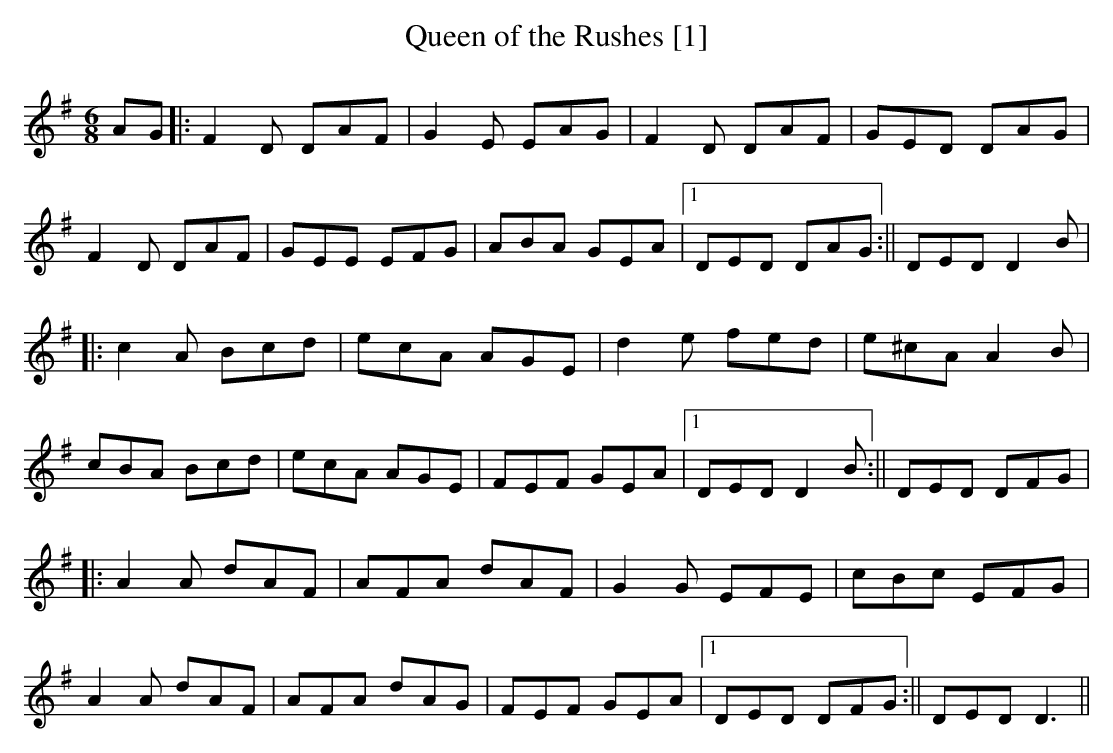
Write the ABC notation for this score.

X:1
T:Queen of the Rushes [1]
M:6/8
L:1/8
K:Dmix
AG ||: F2 D DAF | G2 E EAG | F2 D DAF | GED DAG |
F2 D DAF | GEE EFG | ABA GEA |1 DED DAG :|| 2 DED D2 B |
||: c2 A Bcd | ecA AGE | d2 e fed | e^cA A2 B |
cBA Bcd | ecA AGE | FEF GEA |1 DED D2 B :|| 2 DED DFG |
||: A2 A dAF | AFA dAF | G2 G EFE | cBc EFG |
A2 A dAF | AFA dAG | FEF GEA |1 DED DFG :|| 2 DED D3||
